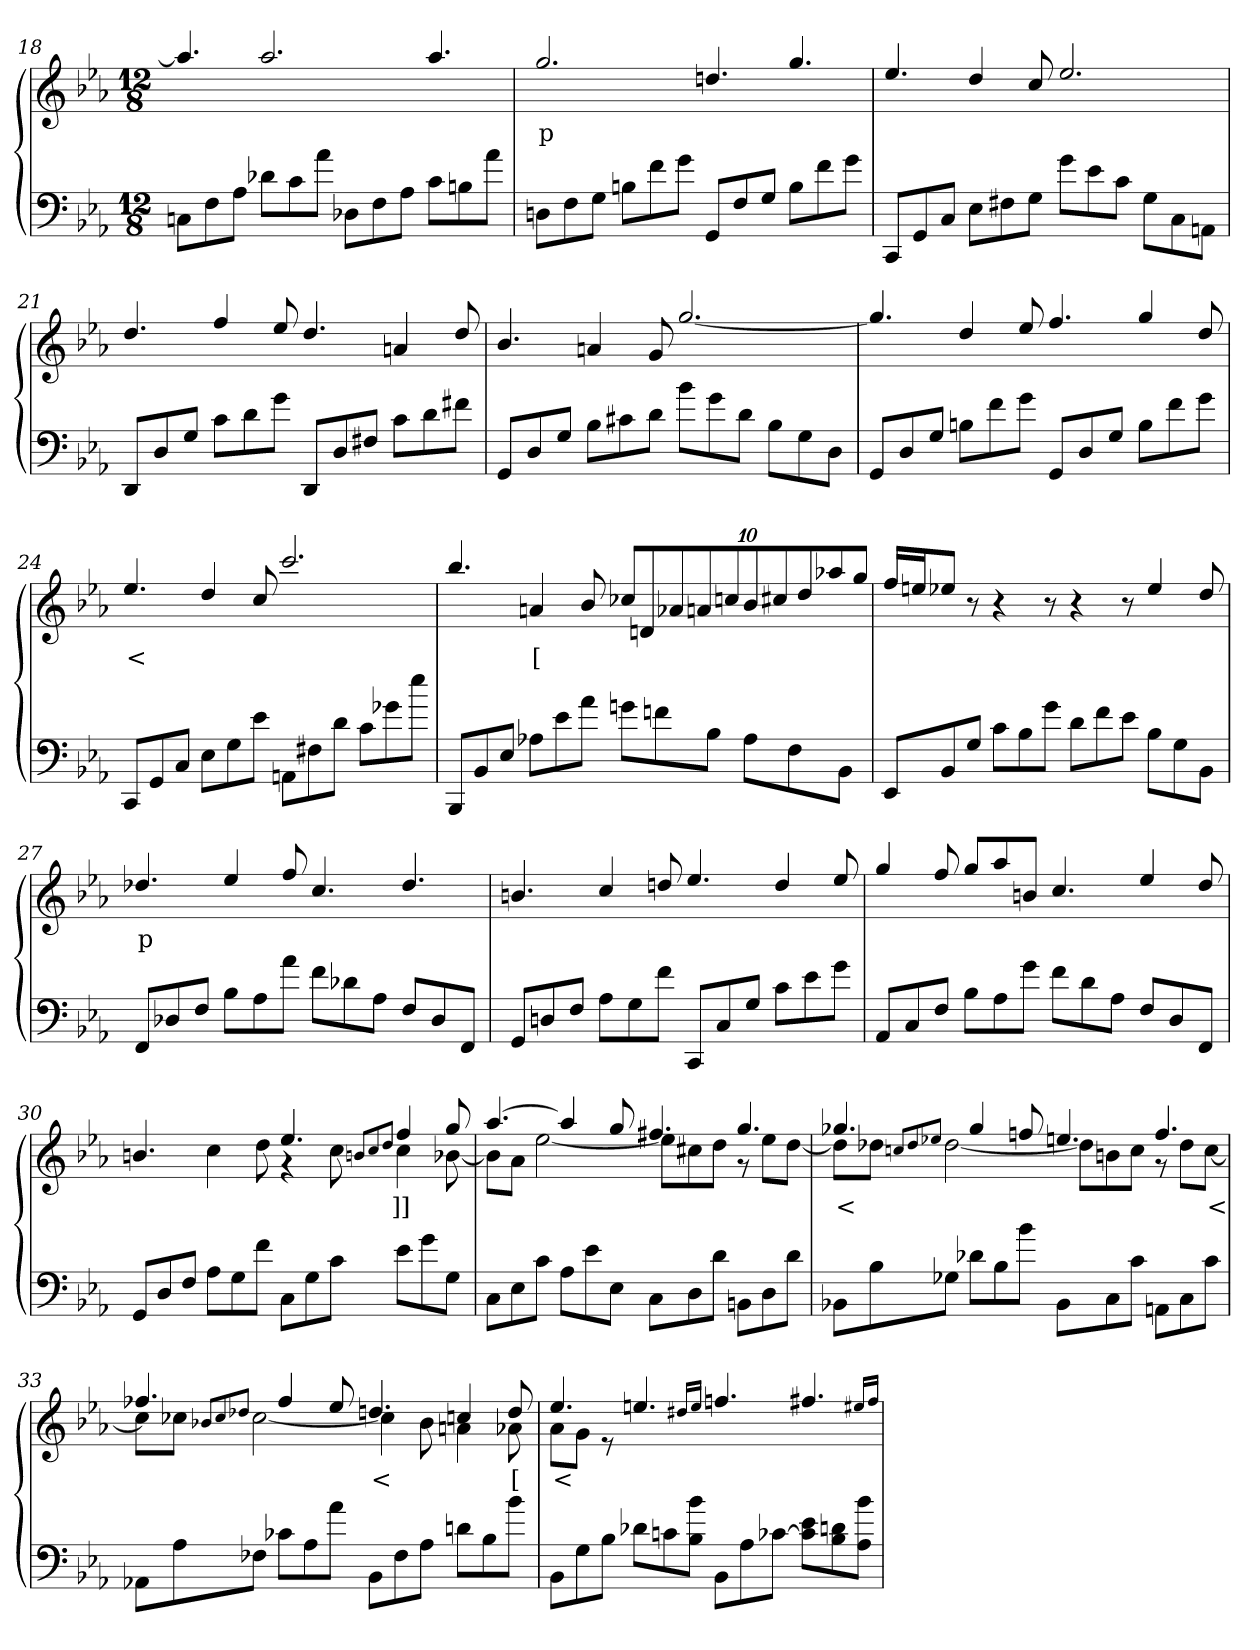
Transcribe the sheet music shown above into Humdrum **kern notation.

**kern	**kern	**text
*part2	*part1	*part1
*staff2	*staff1	*staff1
*clefF4	*clefG2	*
*k[b-e-a-]	*k[b-e-a-]	*
*M12/8	*M12/8	*
=18	=18	=18
8CnL	4.aa-/]	.
8F	.	.
8A-J	.	.
8d-XL	2.aa-/	.
8c	.	.
8a-J	.	.
8D-L	.	.
8F	.	.
8A-J	.	.
8cL	4.aa-/	.
8Bn	.	.
8a-J	.	.
=19	=19	=19
8DnL	2.gg/	p
8F	.	.
8GJ	.	.
8BnL	.	.
8f	.	.
8gJ	.	.
8GGL	4.ddn/	.
8F	.	.
8GJ	.	.
8BL	4.gg/	.
8f	.	.
8gJ	.	.
=20	=20	=20
8CCL	4.ee-/	.
8GG	.	.
8CJ	.	.
8E-L	4dd/	.
8F#X	.	.
8GJ	8cc/	.
8gL	2.ee-/	.
8e-	.	.
8cJ	.	.
8GL	.	.
8C	.	.
8AAnJ	.	.
=21	=21	=21
8DDL	4.dd/	.
8D	.	.
8GJ	.	.
8cL	4ff/	.
8d	.	.
8gJ	8ee-/	.
8DDL	4.dd/	.
8D	.	.
8F#XJ	.	.
8cL	4an	.
8d	.	.
8f#J	8dd/	.
=22	=22	=22
8GGL	4.b-/	.
8D	.	.
8GJ	.	.
8B-L	4an	.
8c#X	.	.
8dJ	8g	.
8b-L	[2.gg/	.
8g	.	.
8dJ	.	.
8B-L	.	.
8G	.	.
8DJ	.	.
=23	=23	=23
8GGL	4.gg/]	.
8D	.	.
8GJ	.	.
8BnL	4dd/	.
8f	.	.
8gJ	8ee-/	.
8GGL	4.ff/	.
8D	.	.
8GJ	.	.
8BL	4gg/	.
8f	.	.
8gJ	8dd/	.
=24	=24	=24
8CCL	4.ee-/	<
8GG	.	.
8CJ	.	.
8E-L	4dd/	.
8G	.	.
8e-J	8cc/	.
8AAnL	2.ccc/	.
8F#X	.	.
8dJ	.	.
8cL	.	.
8g-X	.	.
8ee-J	.	.
=25	=25	=25
8BBB-L	4.bb-/	.
8BB-	.	.
8E-J	.	.
8A-XL	4an	[
8e-	.	.
8a-J	8b-/	.
8gnL	40%3cc-X/L	.
.	40%3dn	.
8fn	.	.
.	40%3a-X	.
.	40%3an	.
8B-J	.	.
.	40%3ccn	.
8A-L	40%3b-	.
.	40%3cc#X	.
8F	.	.
.	40%3dd	.
.	40%3aa-X	.
8BB-J	.	.
.	40%3ggJ	.
=26	=26	=26
8EE-L	16ff/LL	.
.	16eenJ	.
8BB-	8ee-XJ	.
8GJ	8r	>
8cL	4r	.
8B-	.	.
8gJ	8r	.
8dL	4r	.
8f	.	.
8e-J	8r	.
8B-L	4ee-/	.
8G	.	.
8BB-J	8dd/	.
=27	=27	=27
8FFL	4.dd-X/	p
8D-X	.	.
8FJ	.	.
8B-L	4ee-/	.
8A-	.	.
8a-J	8ff/	.
8fL	4.cc/	.
8d-	.	.
8A-J	.	.
8FL	4.dd-/	.
8D-	.	.
8FFJ	.	.
=28	=28	=28
8GGL	4.bn/	.
8Dn	.	.
8FJ	.	.
8A-L	4cc/	.
8G	.	.
8fJ	8ddn/	.
8CCL	4.ee-/	.
8C	.	.
8GJ	.	.
8cL	4dd/	.
8e-	.	.
8gJ	8ee-/	.
=29	=29	=29
8AA-L	4gg/	.
8C	.	.
8FJ	8ff/	.
8B-L	8gg/L	.
8A-	8aa-/	.
8gJ	8bn/J	.
8fL	4.cc/	.
8d	.	.
8A-J	.	.
8FL	4ee-/	.
8D	.	.
8FFJ	8dd/	.
=30	=30	=30
*	*^	*
8GGL	4.bn/	2.ryy	.
8D	.	.	.
8FJ	.	.	.
8A-L	4cc	.	.
8G	.	.	.
8fJ	8dd	.	.
8CL	4.ee-	4r	.
8G	.	.	.
8cJ	.	8cc	.
.	8qbn/L	.	.
.	8qcc/	.	.
.	8qdd/J	.	.
8e-L	4ff	4cc	]]
8g	.	.	.
8GJ	8gg	[8b-X	.
=31	=31	=31	=31
8CL	[4.aa-	8b-L]	.
8E-	.	8a-J	.
8cJ	.	[2ee-	.
8A-L	4aa-]	.	.
8e-	.	.	.
8E-J	8gg	.	.
8CL	4.ff#X	8ee-L]	.
8D	.	8cc#X	.
8dJ	.	8ddJ	.
8BBnL	4.gg	8r	.
8D	.	8ee-L	.
8dJ	.	[8ddJ	.
=32	=32	=32	=32
8BB-XL	4.gg-X	8ddL]	<
8B-	.	8dd-XJ	.
.	.	8qccn/L	.
.	.	8qdd-/	.
.	.	8qee-X/J	.
8G-XJ	.	[2dd-	.
8d-XL	4gg-	.	.
8B-	.	.	.
8b-J	8ffn	.	.
8BB-L	4.een	8dd-L]	.
8C	.	8bn	.
8cJ	.	8ccJ	.
8AAnL	4.ff	8r	.
8C	.	8dd-L	.
8cJ	.	[8ccJ	<
=33	=33	=33	=33
8AA-XL	4.ff-X	8ccL]	.
8A-	.	8cc-XJ	.
.	.	8qb-X/L	.
.	.	8qcc-/	.
.	.	8qdd-X/J	.
8F-XJ	.	[2cc-	.
8c-XL	4ff-	.	.
8A-	.	.	.
8a-J	8ee-	.	.
8BB-L	4.ddn	4cc-]	<
8F-	.	.	.
8A-J	.	8b-	.
8dnL	4ccn	4an	.
8B-	.	.	.
8b-J	8dd	8a-X	[
=34	=34	=34	=34
8BB-L	4.ee-	8a-L	<
8G	.	8gJ	.
8B-J	.	8r	.
8d-XL	4.een/	1ryy	.
8cn	.	.	.
8b- 8B-J	.	.	.
.	16qdd#X/LL	.	.
.	16qee/JJ	.	.
8BB-L	4.ffn/	.	.
8A-	.	.	.
[8c-XJ	.	.	.
8e- 8c-]L	4.ff#X/	.	.
8dn 8B-	.	.	.
8b- 8A-J	.	8ryy	.
*	*v	*v	*
.	16qee#X/LL	.
.	16qff#/JJ	.
=	=	=
*-	*-	*-
